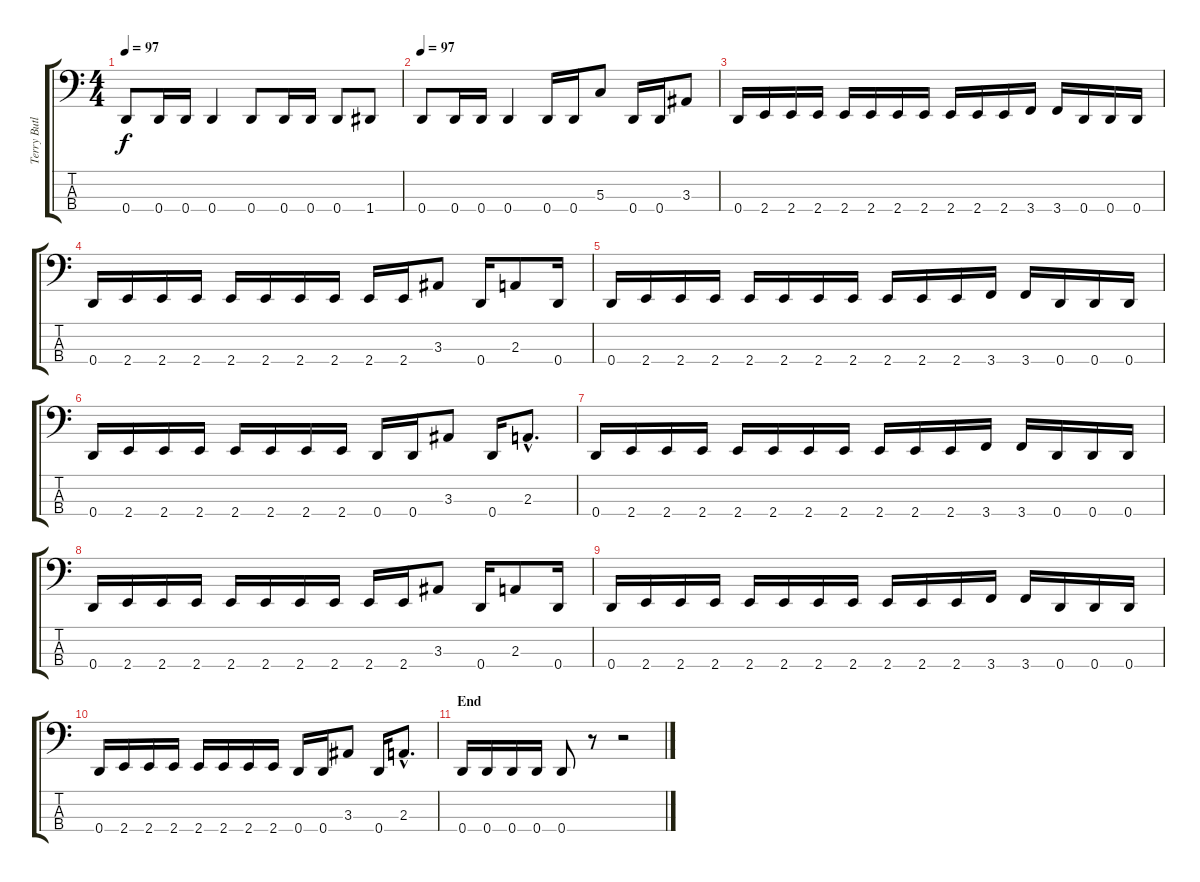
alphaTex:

\track ("Terry Butler (Bass)" "Terry Butl") {instrument electricbasspick}
\staff {score tabs}
\tuning (F2 C2 G1 D1) {hide}
\ts (4 4)
\tempo 97
\clef f4
\ks c
0.4.8{dy f} 0.4.16 0.4.16 0.4.4 0.4.8 0.4.16 0.4.16 0.4.8 1.4.8 |
\tempo 97
0.4.8 0.4.16 0.4.16 0.4.4 0.4.16 0.4.16 5.3.8 0.4.16 0.4.16 3.3.8 |
0.4.16 2.4.16 2.4.16 2.4.16 2.4.16 2.4.16 2.4.16 2.4.16 2.4.16 2.4.16 2.4.16 3.4.16 3.4.16 0.4.16 0.4.16 0.4.16 |
0.4.16 2.4.16 2.4.16 2.4.16 2.4.16 2.4.16 2.4.16 2.4.16 2.4.16 2.4.16 3.3.8 0.4.16 2.3.8 0.4.16 |
0.4.16 2.4.16 2.4.16 2.4.16 2.4.16 2.4.16 2.4.16 2.4.16 2.4.16 2.4.16 2.4.16 3.4.16 3.4.16 0.4.16 0.4.16 0.4.16 |
0.4.16 2.4.16 2.4.16 2.4.16 2.4.16 2.4.16 2.4.16 2.4.16 0.4.16 0.4.16 3.3.8 0.4.16 2.3{hac}.8{d} |
0.4.16 2.4.16 2.4.16 2.4.16 2.4.16 2.4.16 2.4.16 2.4.16 2.4.16 2.4.16 2.4.16 3.4.16 3.4.16 0.4.16 0.4.16 0.4.16 |
0.4.16 2.4.16 2.4.16 2.4.16 2.4.16 2.4.16 2.4.16 2.4.16 2.4.16 2.4.16 3.3.8 0.4.16 2.3.8 0.4.16 |
0.4.16 2.4.16 2.4.16 2.4.16 2.4.16 2.4.16 2.4.16 2.4.16 2.4.16 2.4.16 2.4.16 3.4.16 3.4.16 0.4.16 0.4.16 0.4.16 |
0.4.16 2.4.16 2.4.16 2.4.16 2.4.16 2.4.16 2.4.16 2.4.16 0.4.16 0.4.16 3.3.8 0.4.16 2.3{hac}.8{d} |
\section ("" "End")
0.4.16 0.4.16 0.4.16 0.4.16 0.4.8 r.8 r.2
